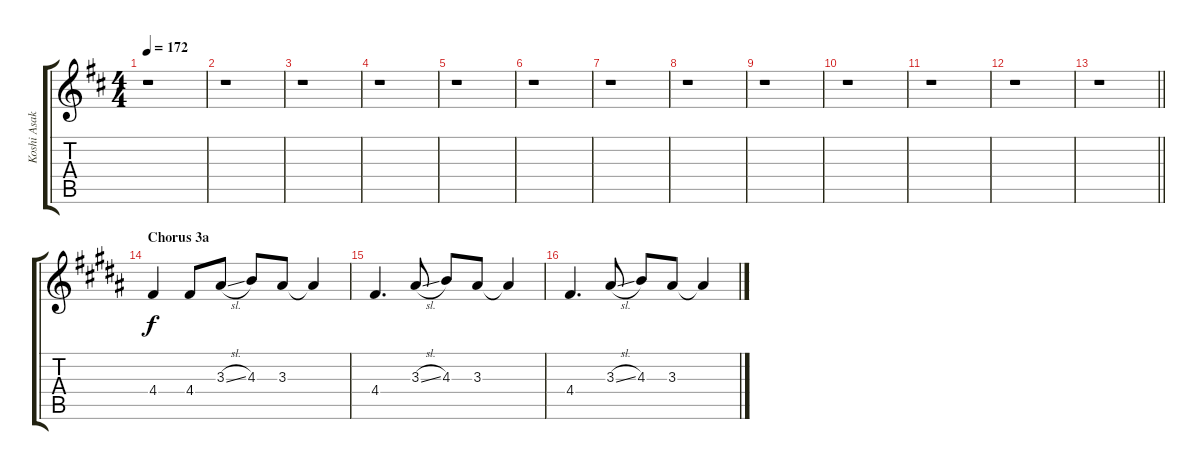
\track ("Koshi Asakawa - Guitar 2" "Koshi Asak") {instrument distortionguitar}
\staff {score tabs}
\tuning (E4 B3 G3 D3 A2 E2) {hide}
\ts (4 4)
\tempo 172
\clef g2
\ks d
r.1{dy f} |
r.1 |
r.1 |
r.1 |
r.1 |
r.1 |
r.1 |
r.1 |
r.1 |
r.1 |
r.1 |
r.1 |
\barLineRight lightlight
r.1 |
\section ("" "Chorus 3a")
\ks b
4.4.4 4.4.8 3.3{sl}.8 4.3.8 3.3.8 3.3{t}.4 |
4.4.4{d} 3.3{sl}.8 4.3.8 3.3.8 3.3{t}.4 |
4.4.4{d} 3.3{sl}.8 4.3.8 3.3.8 3.3{t}.4
